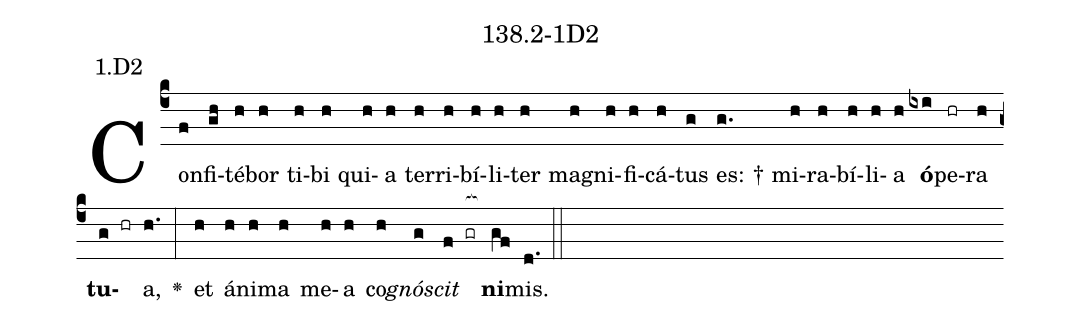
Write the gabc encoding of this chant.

name: 138.2-1D2;
annotation: 1.D2;
%%
(c4)Con(f)fi(gh)té(h)bor(h) ti(h)bi(h) qui(h)a(h) ter(h)ri(h)bí(h)li(h)ter(h) ma(h)gni(h)fi(h)cá(h)tus(g) es: †(g.) mi(h)ra(h)bí(h)li(h)a(h) <b>ó</b>(ixi)pe(hr)ra(h) <b>tu</b>(g hr)a,(h.) <v>\greheightstar</v>(:) et(h) á(h)ni(h)ma(h) me(h)a(h) co(h)<i>gnó</i>(g)<i>scit</i>(f gr[ocb:1{]) <b>ni</b>(gf[ocb:0}])mis.(d.) (::)


%E(h) u(h) o(g) u(f) a(gf) e.(d.) (::)
